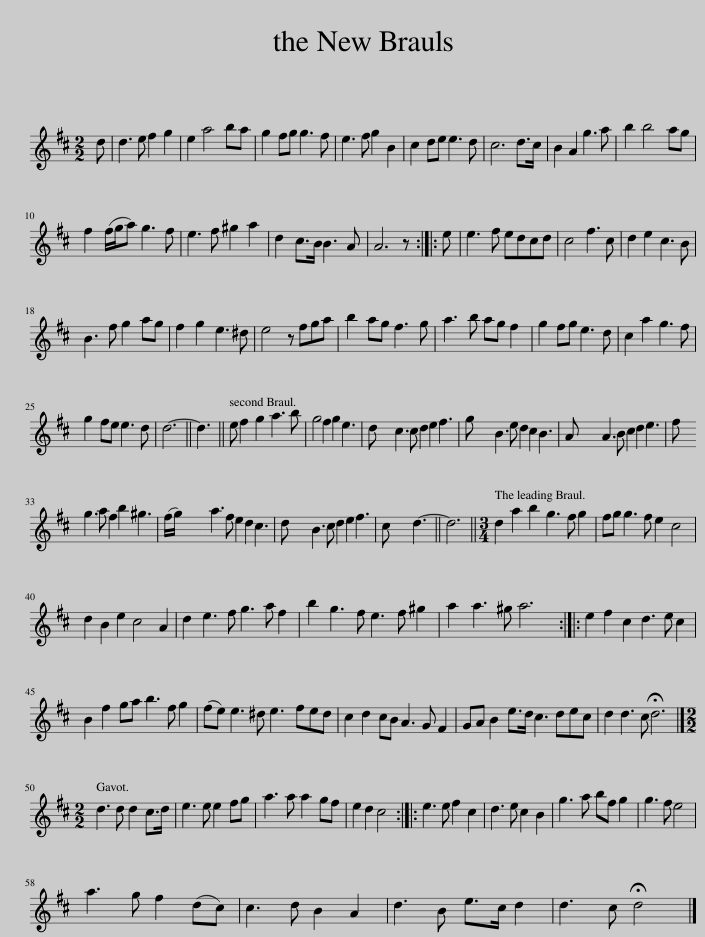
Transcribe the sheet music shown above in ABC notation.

X:1
L:1/8
M:2/2
I:linebreak $
K:D
V:1 treble
V:1
 d | d3 e f2 g2 | e2 a4 ba | g2 fg g3 f | e3 f g2 B2 | %5
 c2 de e3 d | c6 d>c | B2 A2 g3 a | b2 b4 ag |$ f2 (f/g/a) g3 f | %10
 e3 f ^g2 a2 | d2 c>B B3 A | A6 z :: e | e3 f edcd | %15
 c4 f3 c | d2 e2 c3 B |$ B3 f g2 ag | f2 g2 e3 ^d | e4 z fga | %20
 b2 ag f3 g | a3 b ag f2 | g2 fg e3 d | c2 a2 g3 f |$ g2 fe e3 d | %25
 d6- || d3 || e f2 g2 a3 b | g4 f2 g2 e3 d | c3 c d2 e2 f3 g | %30
 B3 e d2 c2 B3 A | A3 B c2 d2 e3 f |$ g3 a f2 b2 ^g3 (f/g/) | a3 f e2 d2 c3 d | B3 c d2 e2 f3 c | %35
 d3- || d6 ||[M:3/4] d2 a2 b2 g3 f g2 | fg g3 f e2 c4 |$ d2 B2 e2 c4 A2 | %40
 d2 e3 f g3 a f2 | b2 g3 f e3 f ^g2 | a2 a3 ^g a6 :: e2 f2 c2 d3 e c2 |$ B2 f2 ga b3 f g2 | %45
 (fe) e3 ^d e3 fed | c2 d2 cB A3 G F2 | GA B2 e>d c3 dec | d2 d3 c !fermata!d6 |]$[M:2/2] d3 d d2 c>d | %50
 e3 e e2 fg | a3 a a2 gf | e2 d2 c4 :: e3 e f2 c2 | d3 e c2 B2 | %55
 g3 a bf g2 | g3 f e4 |$ a3 g f2 (dc) | c3 d B2 A2 | d3 B e>c d2 | %60
 d3 c !fermata!d4 |] %61
